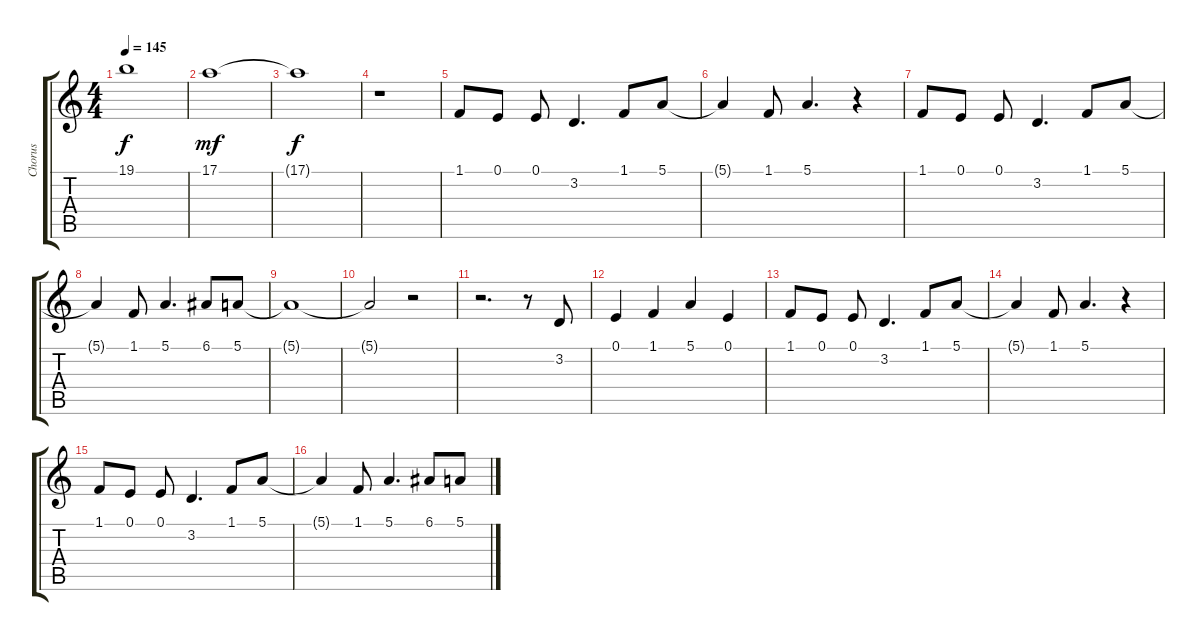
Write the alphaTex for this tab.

\track ("Chorus" "Chorus") {instrument vibraphone}
\staff {score tabs}
\tuning (E4 B3 G3 D3 A2 E2) {hide}
\ts (4 4)
\tempo 145
\clef g2
\ks c
19.1{t}.1{dy f} |
17.1.1{dy mf} |
17.1{t}.1{dy f} |
r.1 |
1.1.8 0.1.8 0.1.8 3.2.4{d} 1.1.8 5.1.8 |
5.1{t}.4 1.1.8 5.1.4{d} r.4 |
1.1.8 0.1.8 0.1.8 3.2.4{d} 1.1.8 5.1.8 |
5.1{t}.4 1.1.8 5.1.4{d} 6.1.8 5.1.8 |
5.1{t}.1 |
5.1{t}.2 r.2 |
r.2{d} r.8 3.2.8 |
0.1.4 1.1.4 5.1.4 0.1.4 |
1.1.8 0.1.8 0.1.8 3.2.4{d} 1.1.8 5.1.8 |
5.1{t}.4 1.1.8 5.1.4{d} r.4 |
1.1.8 0.1.8 0.1.8 3.2.4{d} 1.1.8 5.1.8 |
5.1{t}.4 1.1.8 5.1.4{d} 6.1.8 5.1.8
